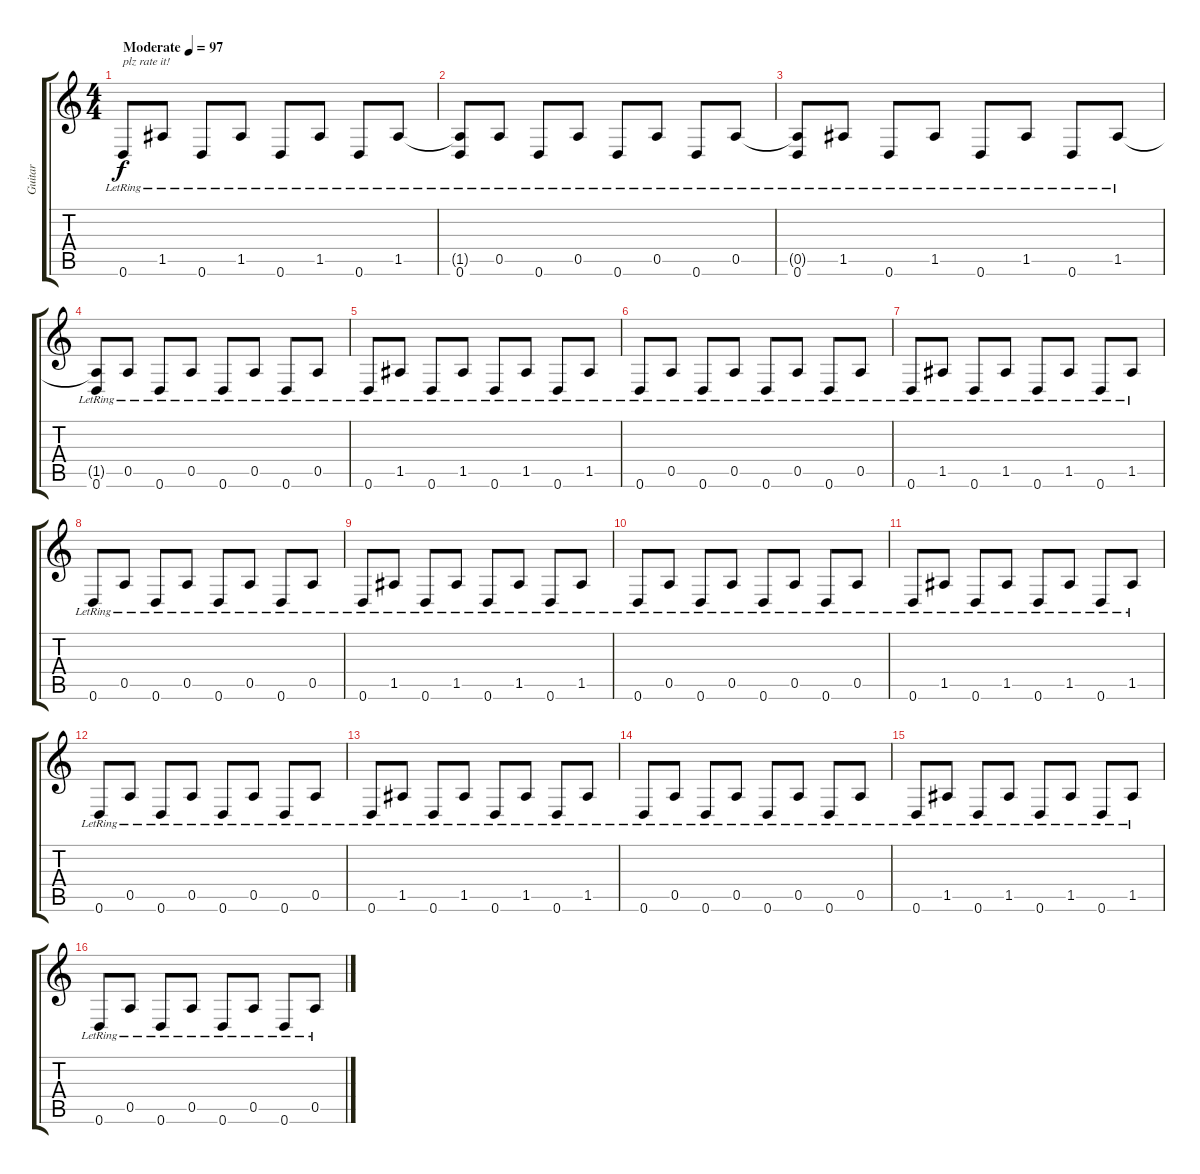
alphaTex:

\track ("Guitar" "Guitar") {instrument acousticguitarsteel}
\staff {score tabs}
\tuning (E4 B3 G3 D3 A2 D2) {hide}
\ts (4 4)
\tempo (97 "Moderate")
\clef g2
\ks c
0.6{lr}.8{txt "plz rate it!" dy f instrument acousticguitarsteel} 1.5{lr}.8 0.6{lr}.8 1.5{lr}.8 0.6{lr}.8 1.5{lr}.8 0.6{lr}.8 1.5{lr}.8 |
(1.5{t} 0.6{lr}).8 0.5{lr}.8 0.6{lr}.8 0.5{lr}.8 0.6{lr}.8 0.5{lr}.8 0.6{lr}.8 0.5{lr}.8 |
(0.5{t} 0.6{lr}).8 1.5{lr}.8 0.6{lr}.8 1.5{lr}.8 0.6{lr}.8 1.5{lr}.8 0.6{lr}.8 1.5{lr}.8 |
(1.5{t} 0.6{lr}).8 0.5{lr}.8 0.6{lr}.8 0.5{lr}.8 0.6{lr}.8 0.5{lr}.8 0.6{lr}.8 0.5{lr}.8 |
0.6{lr}.8 1.5{lr}.8 0.6{lr}.8 1.5{lr}.8 0.6{lr}.8 1.5{lr}.8 0.6{lr}.8 1.5{lr}.8 |
0.6{lr}.8 0.5{lr}.8 0.6{lr}.8 0.5{lr}.8 0.6{lr}.8 0.5{lr}.8 0.6{lr}.8 0.5{lr}.8 |
0.6{lr}.8 1.5{lr}.8 0.6{lr}.8 1.5{lr}.8 0.6{lr}.8 1.5{lr}.8 0.6{lr}.8 1.5{lr}.8 |
0.6{lr}.8 0.5{lr}.8 0.6{lr}.8 0.5{lr}.8 0.6{lr}.8 0.5{lr}.8 0.6{lr}.8 0.5{lr}.8 |
0.6{lr}.8 1.5{lr}.8 0.6{lr}.8 1.5{lr}.8 0.6{lr}.8 1.5{lr}.8 0.6{lr}.8 1.5{lr}.8 |
0.6{lr}.8 0.5{lr}.8 0.6{lr}.8 0.5{lr}.8 0.6{lr}.8 0.5{lr}.8 0.6{lr}.8 0.5{lr}.8 |
0.6{lr}.8 1.5{lr}.8 0.6{lr}.8 1.5{lr}.8 0.6{lr}.8 1.5{lr}.8 0.6{lr}.8 1.5{lr}.8 |
0.6{lr}.8 0.5{lr}.8 0.6{lr}.8 0.5{lr}.8 0.6{lr}.8 0.5{lr}.8 0.6{lr}.8 0.5{lr}.8 |
0.6{lr}.8 1.5{lr}.8 0.6{lr}.8 1.5{lr}.8 0.6{lr}.8 1.5{lr}.8 0.6{lr}.8 1.5{lr}.8 |
0.6{lr}.8 0.5{lr}.8 0.6{lr}.8 0.5{lr}.8 0.6{lr}.8 0.5{lr}.8 0.6{lr}.8 0.5{lr}.8 |
0.6{lr}.8 1.5{lr}.8 0.6{lr}.8 1.5{lr}.8 0.6{lr}.8 1.5{lr}.8 0.6{lr}.8 1.5{lr}.8 |
0.6{lr}.8 0.5{lr}.8 0.6{lr}.8 0.5{lr}.8 0.6{lr}.8 0.5{lr}.8 0.6{lr}.8 0.5{lr}.8
